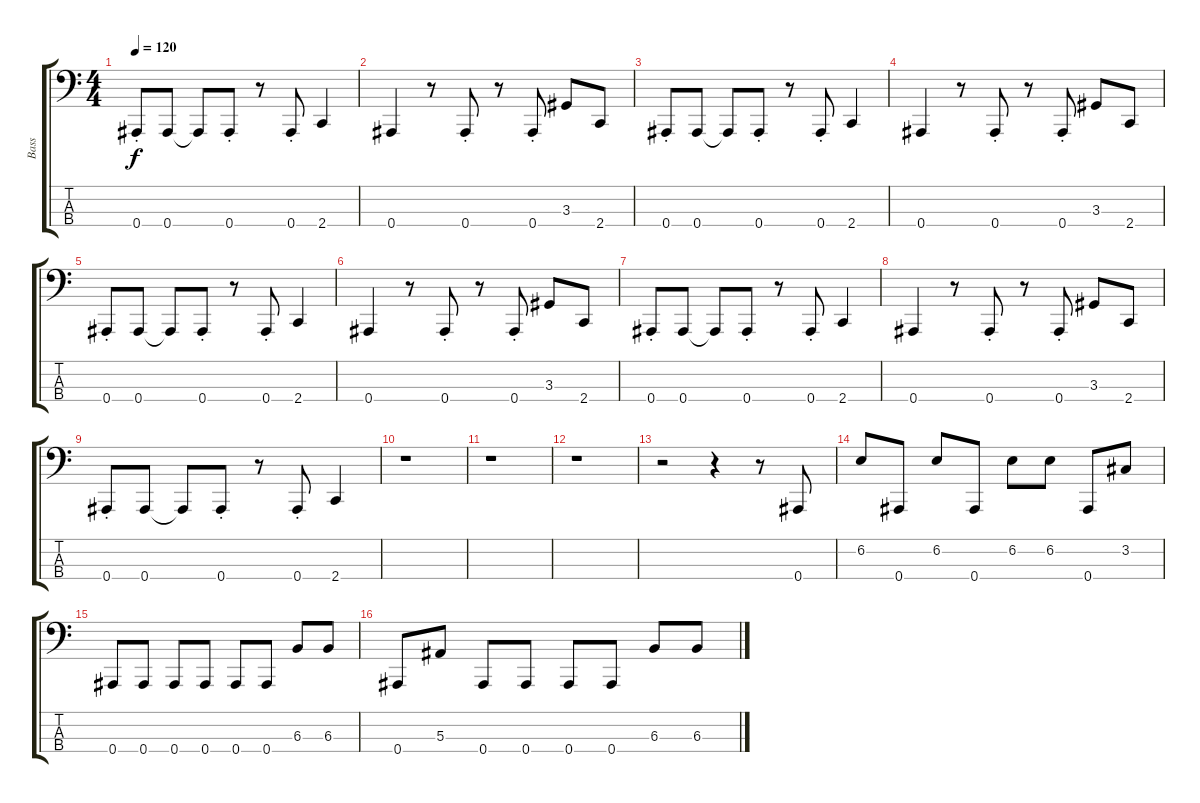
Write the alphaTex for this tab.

\track ("Bass" "Bass") {instrument electricbassfinger}
\staff {score tabs}
\tuning (F2 Bb1 F1 Bb0) {hide}
\ts (4 4)
\tempo 120
\clef f4
\ks c
0.4{st}.8{dy f} 0.4.8 0.4{t}.8 0.4{st}.8 r.8 0.4{st}.8 2.4.4 |
0.4.4 r.8 0.4{st}.8 r.8 0.4{st}.8 3.3.8 2.4.8 |
0.4{st}.8 0.4.8 0.4{t}.8 0.4{st}.8 r.8 0.4{st}.8 2.4.4 |
0.4.4 r.8 0.4{st}.8 r.8 0.4{st}.8 3.3.8 2.4.8 |
0.4{st}.8 0.4.8 0.4{t}.8 0.4{st}.8 r.8 0.4{st}.8 2.4.4 |
0.4.4 r.8 0.4{st}.8 r.8 0.4{st}.8 3.3.8 2.4.8 |
0.4{st}.8 0.4.8 0.4{t}.8 0.4{st}.8 r.8 0.4{st}.8 2.4.4 |
0.4.4 r.8 0.4{st}.8 r.8 0.4{st}.8 3.3.8 2.4.8 |
0.4{st}.8 0.4.8 0.4{t}.8 0.4{st}.8 r.8 0.4{st}.8 2.4.4 |
r.1 |
r.1 |
r.1 |
r.2 r.4 r.8 0.4.8 |
6.2.8 0.4.8 6.2.8 0.4.8 6.2.8 6.2.8 0.4.8 3.2.8 |
0.4.8 0.4.8 0.4.8 0.4.8 0.4.8 0.4.8 6.3.8 6.3.8 |
0.4.8 5.3.8 0.4.8 0.4.8 0.4.8 0.4.8 6.3.8 6.3.8
